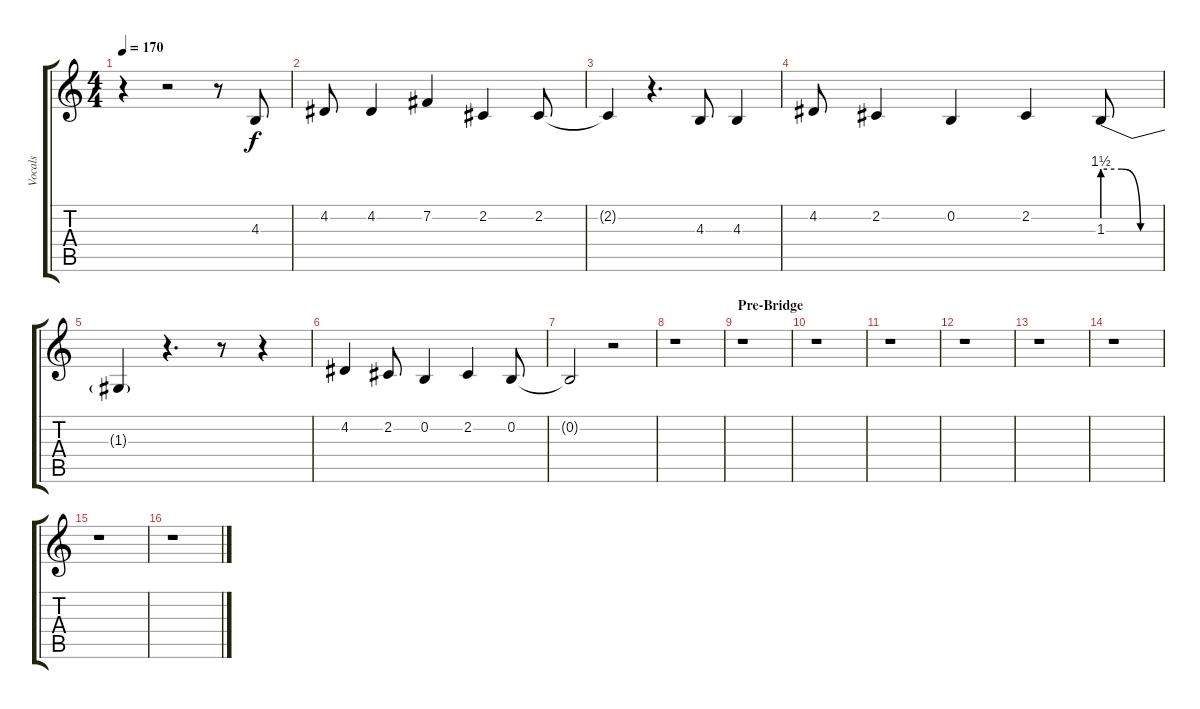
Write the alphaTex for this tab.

\track ("Vocals" "Vocals") {instrument sopranosax}
\staff {score tabs}
\tuning (E4 B3 G3 D3 A2 E2) {hide}
\ts (4 4)
\tempo 170
\clef g2
\ks c
r.4{dy f} r.2 r.8 4.3.8 |
4.2.8 4.2.4 7.2.4 2.2.4 2.2.8 |
2.2{t}.4 r.4{d} 4.3.8 4.3.4 |
4.2.8 2.2.4 0.2.4 2.2.4 1.3{be (custom 0 6 20 6 40 0 60 0)}.8 |
1.3{t}.4 r.4{d} r.8 r.4 |
4.2.4 2.2.8 0.2.4 2.2.4 0.2.8 |
0.2{t}.2 r.2 |
r.1 |
\section ("" "Pre-Bridge")
r.1 |
r.1 |
r.1 |
r.1 |
r.1 |
r.1 |
r.1 |
r.1
